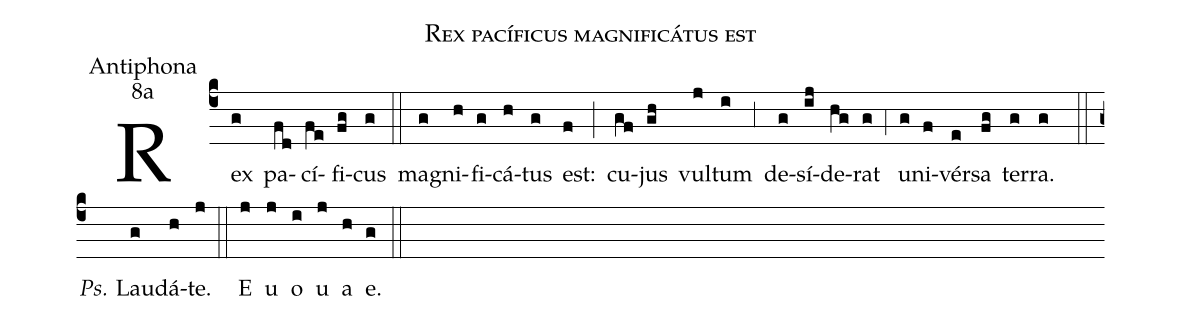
name: Rex pacíficus magnificátus est;
office-part: Antiphona;
mode: 8a;
%%
(c4) Rex(g) pa(fd)cí(fe)fi(fg)cus(g) (::) ma(g)gni(h)fi(g)cá(h)tus(g) est:(f) (;) cu(gf)jus(gh) vul(j)tum(i) (,3) de(g)sí(ij)de(hg)rat(g) (;4) u(g)ni(f)vér(e)sa(fg) ter(g)ra.(g) (::)
<i>Ps.</i> L{a}u(g)dá(h)te.(j) (::)
<eu> E(j) u(j) o(i) u(j) a(h) e.(g) </eu>(::)
